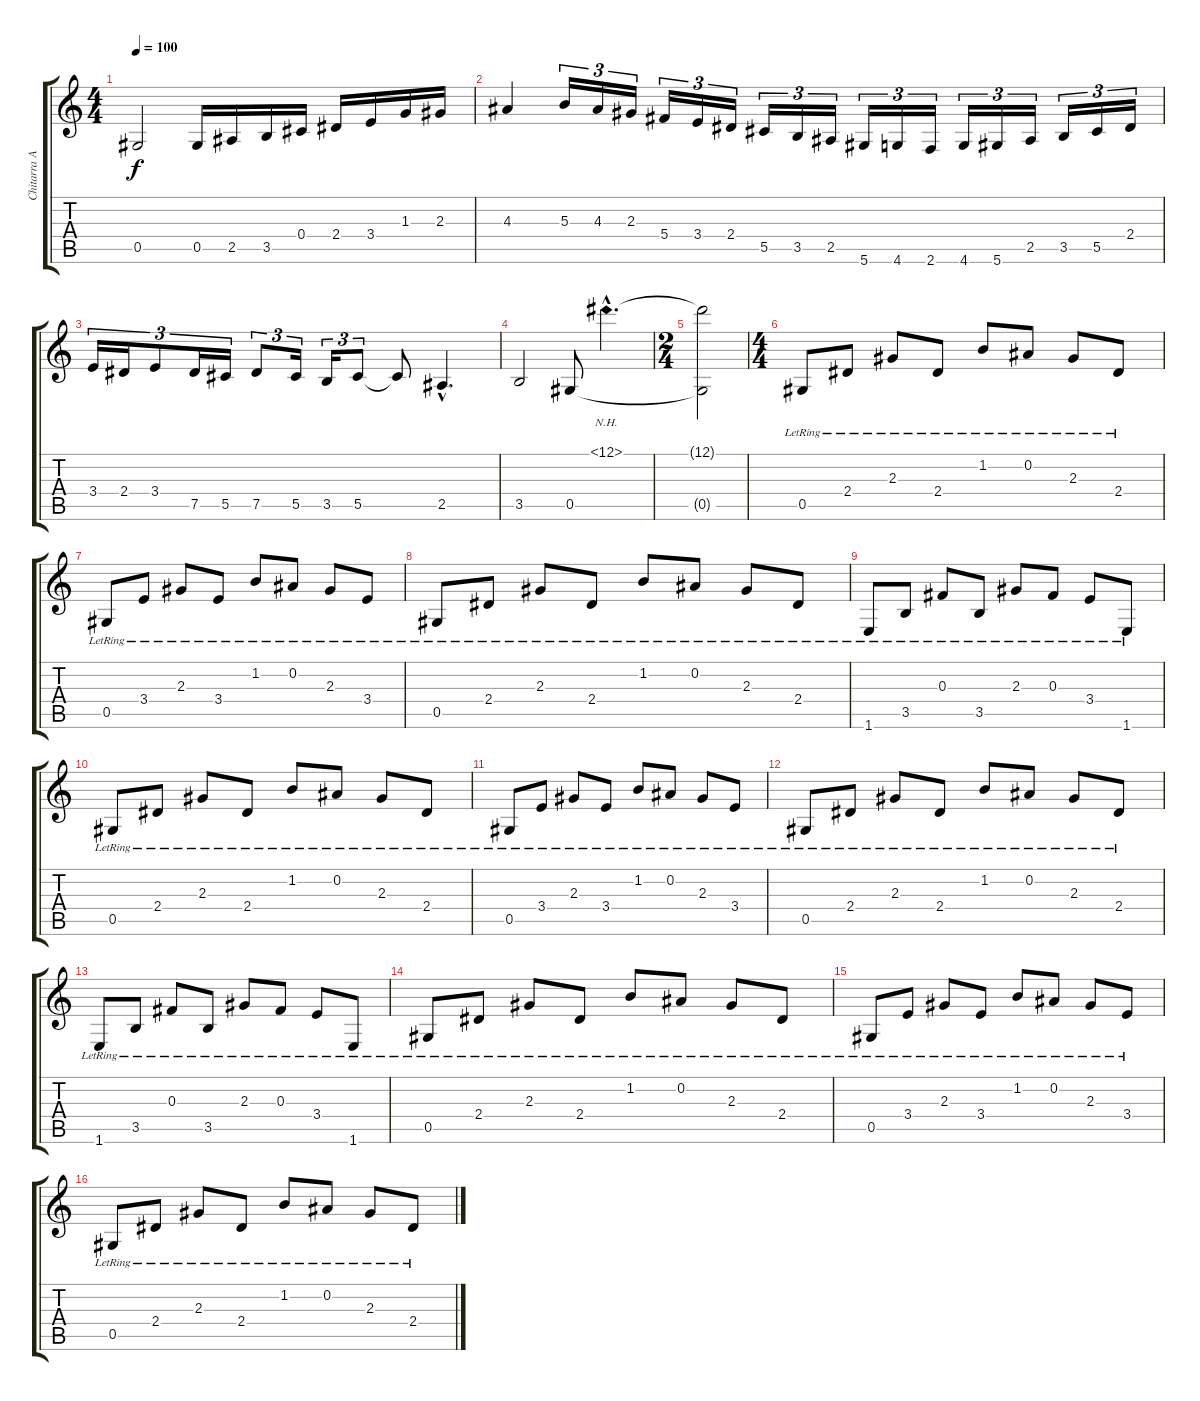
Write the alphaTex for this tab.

\track ("Chitarra Acustica" "Chitarra A") {instrument acousticguitarsteel}
\staff {score tabs}
\tuning (Eb4 Bb3 Gb3 Db3 Ab2 Eb2) {hide}
\ts (4 4)
\tempo 100
\clef g2
\ks c
0.5.2{dy f instrument acousticguitarsteel} 0.5.16 2.5.16 3.5.16 0.4.16 2.4.16 3.4.16 1.3.16 2.3.16 |
4.3.4 5.3.16{tu (3 2)} 4.3.16{tu (3 2)} 2.3.16{tu (3 2)} 5.4.16{tu (3 2)} 3.4.16{tu (3 2)} 2.4.16{tu (3 2)} 5.5.16{tu (3 2)} 3.5.16{tu (3 2)} 2.5.16{tu (3 2)} 5.6.16{tu (3 2)} 4.6.16{tu (3 2)} 2.6.16{tu (3 2)} 4.6.16{tu (3 2)} 5.6.16{tu (3 2)} 2.5.16{tu (3 2)} 3.5.16{tu (3 2)} 5.5.16{tu (3 2)} 2.4.16{tu (3 2)} |
3.4.16{tu (3 2)} 2.4.16{tu (3 2)} 3.4.8{tu (3 2)} 7.5.16{tu (3 2)} 5.5.16{tu (3 2)} 7.5.8{tu (3 2)} 5.5.16{tu (3 2)} 3.5.16{tu (3 2)} 5.5.8{tu (3 2)} 5.5{t}.8 2.5{hac}.4{d} |
3.5.2 0.5.8 12.1{nh hac}.4{d} |
\ts (2 4)
(12.1{t} 0.5{t}).2 |
\ts (4 4)
0.5{lr}.8 2.4{lr}.8 2.3{lr}.8 2.4{lr}.8 1.2{lr}.8 0.2{lr}.8 2.3{lr}.8 2.4{lr}.8 |
0.5{lr}.8 3.4{lr}.8 2.3{lr}.8 3.4{lr}.8 1.2{lr}.8 0.2{lr}.8 2.3{lr}.8 3.4{lr}.8 |
0.5{lr}.8 2.4{lr}.8 2.3{lr}.8 2.4{lr}.8 1.2{lr}.8 0.2{lr}.8 2.3{lr}.8 2.4{lr}.8 |
1.6{lr}.8 3.5{lr}.8 0.3{lr}.8 3.5{lr}.8 2.3{lr}.8 0.3{lr}.8 3.4{lr}.8 1.6{lr}.8 |
0.5{lr}.8 2.4{lr}.8 2.3{lr}.8 2.4{lr}.8 1.2{lr}.8 0.2{lr}.8 2.3{lr}.8 2.4{lr}.8 |
0.5{lr}.8 3.4{lr}.8 2.3{lr}.8 3.4{lr}.8 1.2{lr}.8 0.2{lr}.8 2.3{lr}.8 3.4{lr}.8 |
0.5{lr}.8 2.4{lr}.8 2.3{lr}.8 2.4{lr}.8 1.2{lr}.8 0.2{lr}.8 2.3{lr}.8 2.4{lr}.8 |
1.6{lr}.8 3.5{lr}.8 0.3{lr}.8 3.5{lr}.8 2.3{lr}.8 0.3{lr}.8 3.4{lr}.8 1.6{lr}.8 |
0.5{lr}.8 2.4{lr}.8 2.3{lr}.8 2.4{lr}.8 1.2{lr}.8 0.2{lr}.8 2.3{lr}.8 2.4{lr}.8 |
0.5{lr}.8 3.4{lr}.8 2.3{lr}.8 3.4{lr}.8 1.2{lr}.8 0.2{lr}.8 2.3{lr}.8 3.4{lr}.8 |
0.5{lr}.8 2.4{lr}.8 2.3{lr}.8 2.4{lr}.8 1.2{lr}.8 0.2{lr}.8 2.3{lr}.8 2.4{lr}.8
